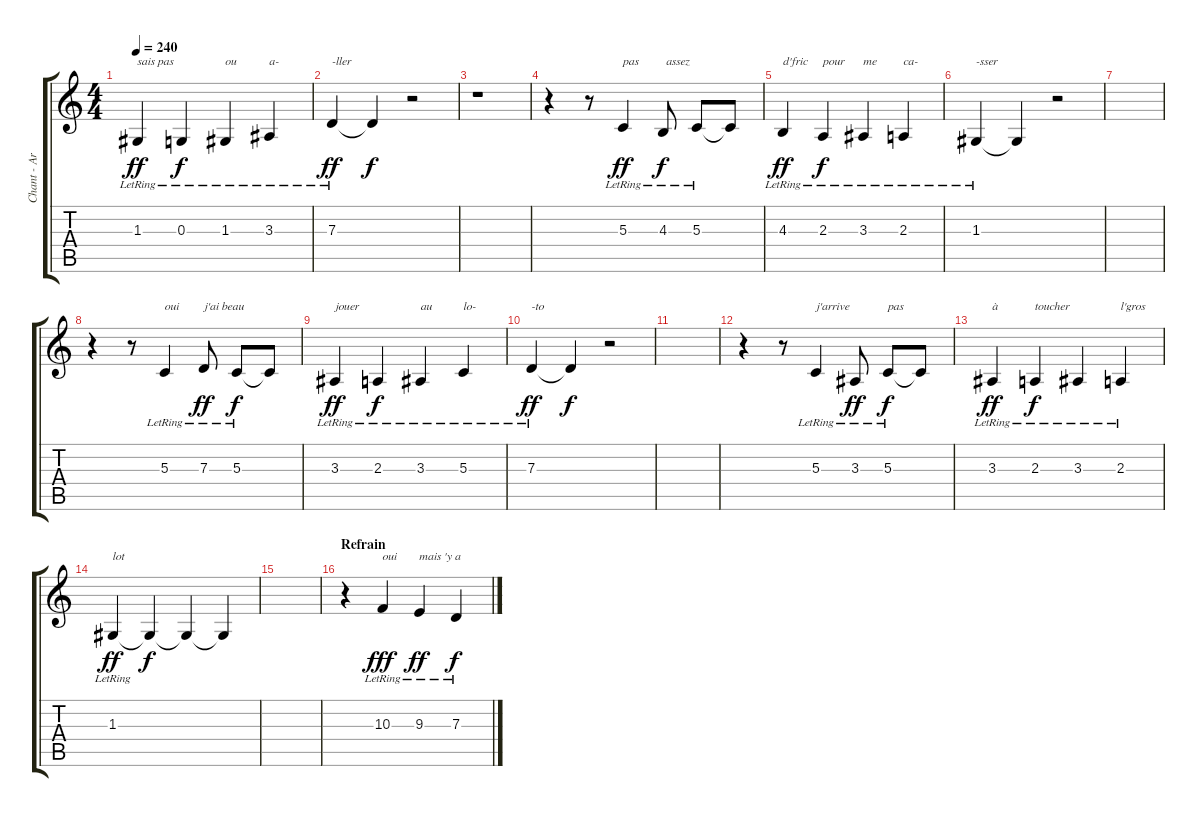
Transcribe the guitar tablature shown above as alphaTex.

\track ("Chant - Arnaud" "Chant - Ar") {instrument lead2sawtooth}
\staff {score tabs}
\tuning (E4 B3 G3 D3 A2 E2) {hide}
\ts (4 4)
\tempo 240
\clef g2
\ks c
1.3{lr}.4{txt "sais pas" dy ff} 0.3{lr}.4{dy f} 1.3{lr}.4{txt "ou"} 3.3{lr}.4{txt "a-"} |
7.3{lr}.4{txt "-ller" dy ff} 7.3{t}.4{dy f} r.2 |
r.1 |
r.4 r.8 5.3{lr}.4{txt "pas" dy ff} 4.3{lr}.8{txt " assez" dy f} 5.3{lr}.8 5.3{t}.8 |
4.3{lr}.4{txt "d'fric" dy ff} 2.3{lr}.4{txt "pour" dy f} 3.3{lr}.4{txt "me"} 2.3{lr}.4{txt "ca-"} |
1.3{lr}.4{txt "-sser"} 1.3{t}.4 r.2 |
|
r.4 r.8 5.3{lr}.4{txt "oui"} 7.3{lr}.8{txt "j'ai beau" dy ff} 5.3{lr}.8{dy f} 5.3{t}.8 |
3.3{lr}.4{txt "jouer" dy ff} 2.3{lr}.4{dy f} 3.3{lr}.4{txt "au"} 5.3{lr}.4{txt "lo-"} |
7.3{lr}.4{txt "-to" dy ff} 7.3{t}.4{dy f} r.2 |
|
r.4 r.8 5.3{lr}.4{txt "j'arrive"} 3.3{lr}.8{dy ff} 5.3{lr}.8{txt "pas" dy f} 5.3{t}.8 |
3.3{lr}.4{txt "à" dy ff} 2.3{lr}.4{txt "toucher" dy f} 3.3{lr}.4 2.3{lr}.4{txt "l'gros"} |
1.3{lr}.4{txt "lot" dy ff} 1.3{t}.4{dy f} 1.3{t}.4 1.3{t}.4 |
|
\section ("" "Refrain")
r.4 10.3{lr}.4{txt "oui" dy fff} 9.3{lr}.4{txt "mais 'y a" dy ff} 7.3{lr}.4{dy f}
